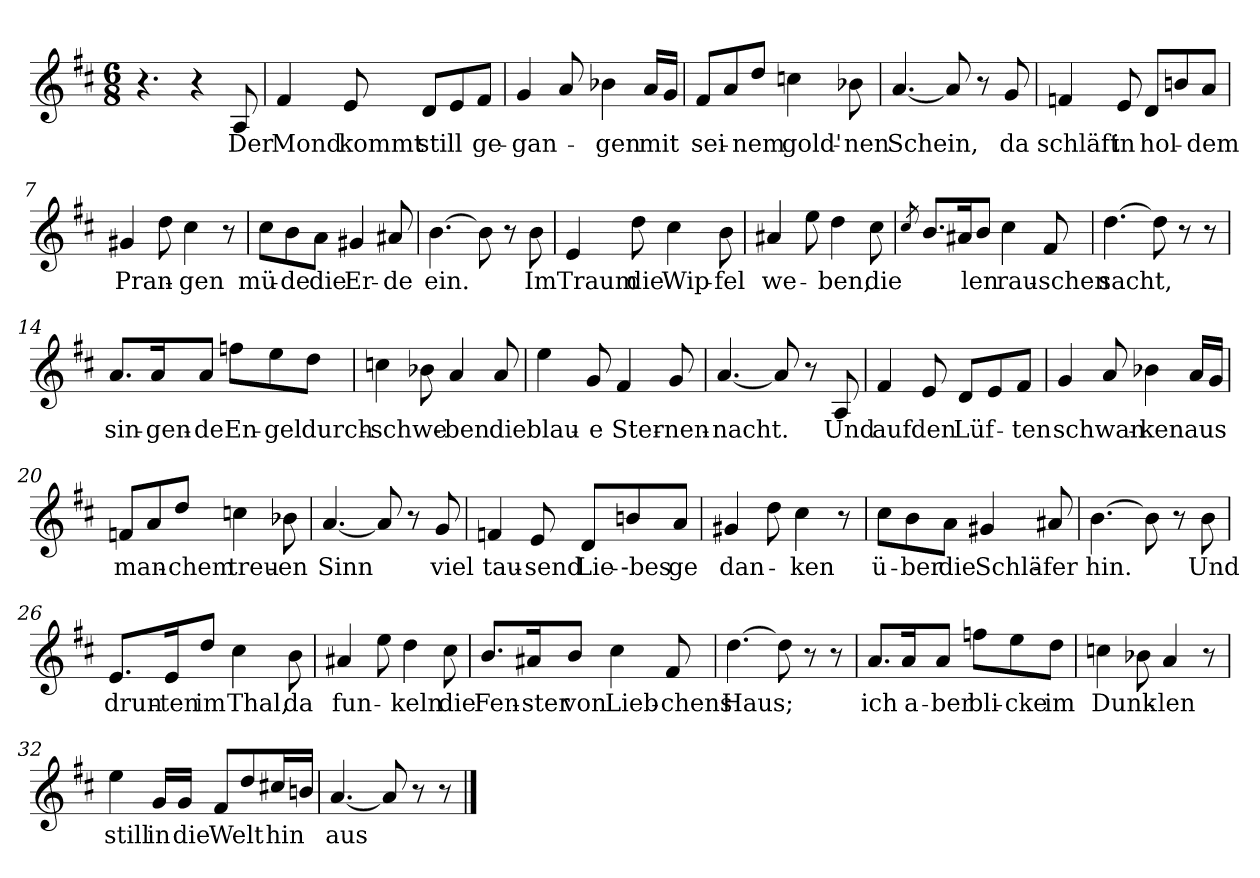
**kern	**text
*part1	*part1
*staff1	*staff1
*clefG2	*
*k[f#c#]	*
*M6/8	*
=1	=1
4.r	.
4r	.
!	!LO:LY:b
8A/	Der
=2	=2
!	!LO:LY:b
4f#/	Mond
!	!LO:LY:b
8e/	kommt
!	!LO:LY:b
8d/L	still
8e/	.
!	!LO:LY:b
8f#/J	ge-
=3	=3
!	!LO:LY:b
4g/	-gan-
8a/	.
!	!LO:LY:b
4b-X\	-gen
!	!LO:LY:b
16a/LL	mit
16g/JJ	.
=4	=4
!	!LO:LY:b
8f#/L	sei-
8a/	.
!	!LO:LY:b
8dd/J	-nem
!	!LO:LY:b
4ccn\	gold'-
!	!LO:LY:b
8b-X\	-nen
=5	=5
!	!LO:LY:b
[4.a/	Schein,
8a/]	.
8r	.
!	!LO:LY:b
8g/	da
=6	=6
!	!LO:LY:b
4fn/	schläft
!	!LO:LY:b
8e/	in
!	!LO:LY:b
8d/L	hol-
8bn/	.
!	!LO:LY:b
8a/J	-dem
!!LO:LB:g=z
=7	=7
!	!LO:LY:b
4g#X/	Pran-
8dd\	.
!	!LO:LY:b
4cc#\	-gen
8r	.
=8	=8
!	!LO:LY:b
8cc#\L	mü-
!	!LO:LY:b
8b\	-de
!	!LO:LY:b
8a\J	die
!	!LO:LY:b
4g#X/	Er-
!	!LO:LY:b
8a#X/	-de
=9	=9
!	!LO:LY:b
[4.b\	ein.
8b\]	.
8r	.
!	!LO:LY:b
8b\	Im
=10	=10
!	!LO:LY:b
4e/	Traum
!	!LO:LY:b
8dd\	die
!	!LO:LY:b
4cc#\	Wip-
!	!LO:LY:b
8b\	-fel
=11	=11
!	!LO:LY:b
4a#X/	we-
8ee\	.
!	!LO:LY:b
4dd\	-ben,
!	!LO:LY:b
8cc#\	die
=12	=12
8qcc#/	.
8.b/L	.
16a#X/K	.
!	!LO:LY:b
8b/J	-len
!	!LO:LY:b
4cc#\	rau-
!	!LO:LY:b
8f#/	-schen
=13	=13
!	!LO:LY:b
[4.dd\	sacht,
8dd\]	.
8r	.
8r	.
!!LO:LB:g=z
=14	=14
!	!LO:LY:b
8.a/L	sin-
!	!LO:LY:b
16a/K	-gen-
!	!LO:LY:b
8a/J	-de
!	!LO:LY:b
8ffn\L	En-
!	!LO:LY:b
8ee\	-gel
!	!LO:LY:b
8dd\J	durch-
=15	=15
!	!LO:LY:b
4ccn\	-schwe-
8b-X\	.
!	!LO:LY:b
4a/	-ben
!	!LO:LY:b
8a/	die
=16	=16
!	!LO:LY:b
4ee\	blau-
!	!LO:LY:b
8g/	-e
!	!LO:LY:b
4f#/	Ster-
!	!LO:LY:b
8g/	-nen-
=17	=17
!	!LO:LY:b
[4.a/	-nacht.
8a/]	.
8r	.
!	!LO:LY:b
8A/	Und
=18	=18
!	!LO:LY:b
4f#/	auf
!	!LO:LY:b
8e/	den
!	!LO:LY:b
8d/L	Lüf-
8e/	.
!	!LO:LY:b
8f#/J	-ten
=19	=19
!	!LO:LY:b
4g/	schwan-
8a/	.
!	!LO:LY:b
4b-X\	-ken
!	!LO:LY:b
16a/LL	aus
16g/JJ	.
!!LO:LB:g=z
=20	=20
!	!LO:LY:b
8fn/L	man-
8a/	.
!	!LO:LY:b
8dd/J	-chem
!	!LO:LY:b
4ccn\	treu-
!	!LO:LY:b
8b-X\	-en
=21	=21
!	!LO:LY:b
[4.a/	Sinn
8a/]	.
8r	.
!	!LO:LY:b
8g/	viel
=22	=22
!	!LO:LY:b
4fn/	tau-
!	!LO:LY:b
8e/	-send
!	!LO:LY:b
8d/L	Lie-
!	!LO:LY:b
8bn/	--bes
!	!LO:LY:b
8a/J	-ge
=23	=23
!	!LO:LY:b
4g#X/	-dan-
8dd\	.
!	!LO:LY:b
4cc#\	-ken
8r	.
=24	=24
!	!LO:LY:b
8cc#\L	ü-
!	!LO:LY:b
8b\	-ber
!	!LO:LY:b
8a\J	die
!	!LO:LY:b
4g#X/	Schlä-
!	!LO:LY:b
8a#X/	-fer
=25	=25
!	!LO:LY:b
[4.b\	hin.
8b\]	.
8r	.
!	!LO:LY:b
8b\	Und
!!LO:LB:g=z
=26	=26
!	!LO:LY:b
8.e/L	drun-
!	!LO:LY:b
16e/K	-ten
!	!LO:LY:b
8dd/J	im
!	!LO:LY:b
4cc#\	Thal,
!	!LO:LY:b
8b\	da
=27	=27
!	!LO:LY:b
4a#X/	fun-
8ee\	.
!	!LO:LY:b
4dd\	keln
!	!LO:LY:b
8cc#\	die
=28	=28
!	!LO:LY:b
8.b/L	Fen-
!	!LO:LY:b
16a#X/K	-ster
!	!LO:LY:b
8b/J	von
!	!LO:LY:b
4cc#\	Lieb-
!	!LO:LY:b
8f#/	-chens
=29	=29
!	!LO:LY:b
[4.dd\	Haus;
8dd\]	.
8r	.
8r	.
=30	=30
!	!LO:LY:b
8.a/L	ich
!	!LO:LY:b
16a/K	a-
!	!LO:LY:b
8a/J	-ber
!	!LO:LY:b
8ffn\L	bli-
!	!LO:LY:b
8ee\	-cke
!	!LO:LY:b
8dd\J	im
=31	=31
!	!LO:LY:b
4ccn\	Dunk-
8b-X\	.
!	!LO:LY:b
4a/	-len
8r	.
!!LO:LB:g=z
=32	=32
!	!LO:LY:b
4ee\	still
!	!LO:LY:b
16g/LL	in
!	!LO:LY:b
16g/JJ	die
!	!LO:LY:b
8f#/L	Welt
8dd/	.
!	!LO:LY:b
16cc#X/L	hin
16bn/JJ	.
=33	=33
!	!LO:LY:b
[4.a/	-aus
8a/]	.
8r	.
8r	.
==	==
*-	*-
